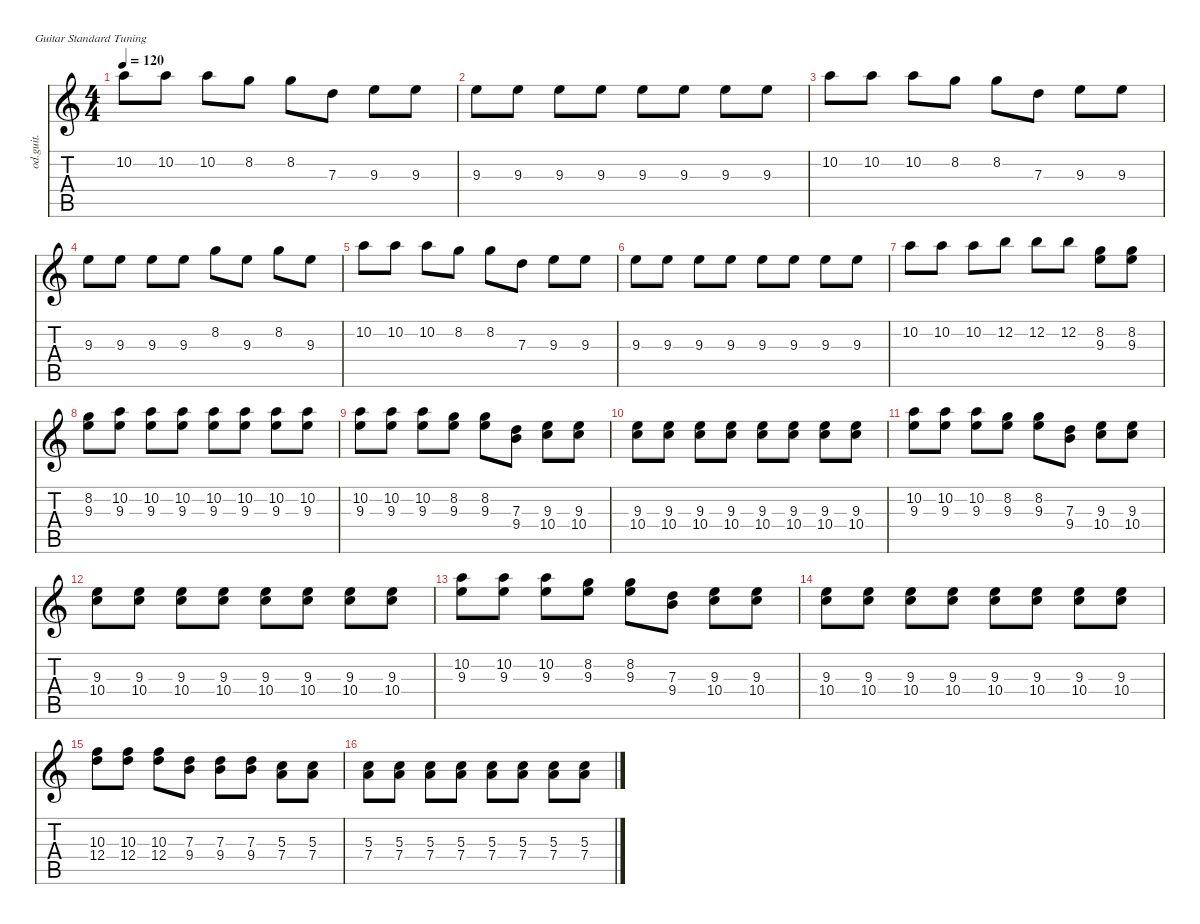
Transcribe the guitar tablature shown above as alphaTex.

\defaultSystemsLayout 4
\hideDynamics
\bracketExtendMode nobrackets
\otherSystemsTrackNameOrientation horizontal
\track ("Overdriven Guitar" "od.guit.") {instrument overdrivenguitar}
\staff {score tabs}
\tuning (E4 B3 G3 D3 A2 E2)
\ts (4 4)
\tempo 120
\clef g2
\ks c
10.2.8{dy mf instrument overdrivenguitar} 10.2.8 10.2.8 8.2.8 8.2.8 7.3.8 9.3.8 9.3.8 |
9.3.8 9.3.8 9.3.8 9.3.8 9.3.8 9.3.8 9.3.8 9.3.8 |
10.2.8 10.2.8 10.2.8 8.2.8 8.2.8 7.3.8 9.3.8 9.3.8 |
9.3.8 9.3.8 9.3.8 9.3.8 8.2.8 9.3.8 8.2.8 9.3.8 |
10.2.8 10.2.8 10.2.8 8.2.8 8.2.8 7.3.8 9.3.8 9.3.8 |
9.3.8 9.3.8 9.3.8 9.3.8 9.3.8 9.3.8 9.3.8 9.3.8 |
10.2.8 10.2.8 10.2.8 12.2.8 12.2.8 12.2.8 (9.3 8.2).8 (9.3 8.2).8 |
(9.3 8.2).8 (9.3 10.2).8 (9.3 10.2).8 (9.3 10.2).8 (10.2 9.3).8 (9.3 10.2).8 (10.2 9.3).8 (9.3 10.2).8 |
(10.2 9.3).8 (10.2 9.3).8 (10.2 9.3).8 (8.2 9.3).8 (9.3 8.2).8 (7.3 9.4).8 (9.3 10.4).8 (9.3 10.4).8 |
(9.3 10.4).8 (9.3 10.4).8 (9.3 10.4).8 (9.3 10.4).8 (9.3 10.4).8 (9.3 10.4).8 (9.3 10.4).8 (9.3 10.4).8 |
(10.2 9.3).8 (10.2 9.3).8 (10.2 9.3).8 (8.2 9.3).8 (9.3 8.2).8 (7.3 9.4).8 (9.3 10.4).8 (9.3 10.4).8 |
(9.3 10.4).8 (9.3 10.4).8 (9.3 10.4).8 (9.3 10.4).8 (9.3 10.4).8 (9.3 10.4).8 (9.3 10.4).8 (9.3 10.4).8 |
(10.2 9.3).8 (10.2 9.3).8 (10.2 9.3).8 (8.2 9.3).8 (9.3 8.2).8 (7.3 9.4).8 (9.3 10.4).8 (9.3 10.4).8 |
(9.3 10.4).8 (9.3 10.4).8 (9.3 10.4).8 (9.3 10.4).8 (9.3 10.4).8 (9.3 10.4).8 (9.3 10.4).8 (9.3 10.4).8 |
(10.3 12.4).8 (10.3 12.4).8 (10.3 12.4).8 (9.4 7.3).8 (9.4 7.3).8 (9.4 7.3).8 (7.4 5.3).8 (7.4 5.3).8 |
(7.4 5.3).8 (7.4 5.3).8 (7.4 5.3).8 (7.4 5.3).8 (7.4 5.3).8 (7.4 5.3).8 (7.4 5.3).8 (7.4 5.3).8
